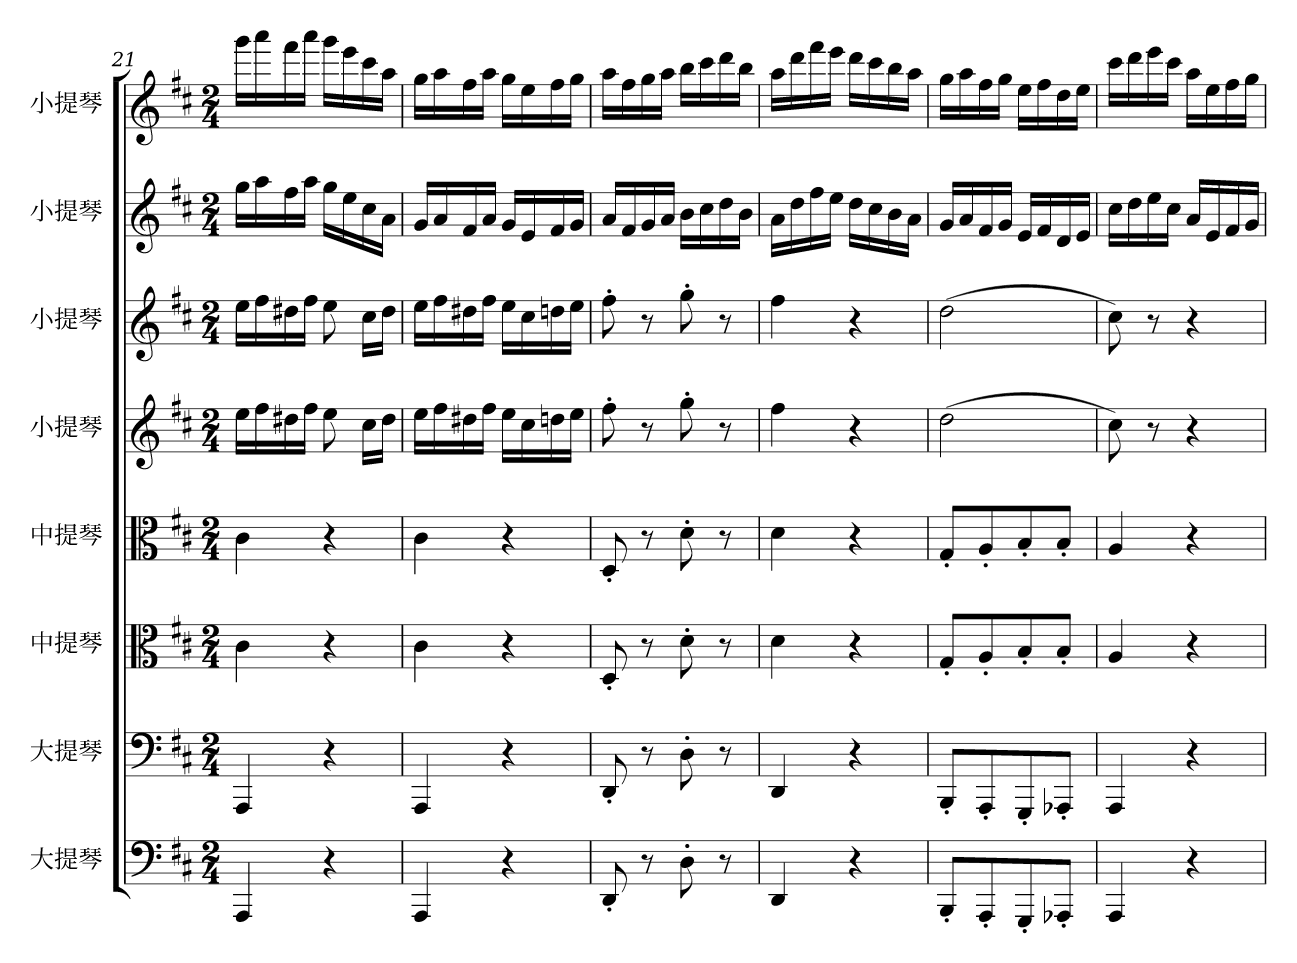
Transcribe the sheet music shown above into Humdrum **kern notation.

**kern	**kern	**kern	**kern	**kern	**kern	**kern	**kern
*part8	*part7	*part6	*part5	*part4	*part3	*part2	*part1
*staff8	*staff7	*staff6	*staff5	*staff4	*staff3	*staff2	*staff1
*I"大提琴	*I"大提琴	*I"中提琴	*I"中提琴	*I"小提琴	*I"小提琴	*I"小提琴	*I"小提琴
*clefF4	*clefF4	*clefC3	*clefC3	*clefG2	*clefG2	*clefG2	*clefG2
*k[f#c#]	*k[f#c#]	*k[f#c#]	*k[f#c#]	*k[f#c#]	*k[f#c#]	*k[f#c#]	*k[f#c#]
*M2/4	*M2/4	*M2/4	*M2/4	*M2/4	*M2/4	*M2/4	*M2/4
=21	=21	=21	=21	=21	=21	=21	=21
4AAA/	4AAA/	4c#\	4c#\	16ee\LL	16ee\LL	16gg\LL	16ggg\LL
.	.	.	.	16ff#\	16ff#\	16aa\	16aaa\
.	.	.	.	16dd#X\	16dd#X\	16ff#\	16fff#\
.	.	.	.	16ff#\JJ	16ff#\JJ	16aa\JJ	16aaa\JJ
4r	4r	4r	4r	8ee\	8ee\	16gg\LL	16ggg\LL
.	.	.	.	.	.	16ee\	16eee\
.	.	.	.	16cc#\LL	16cc#\LL	16cc#\	16ccc#\
.	.	.	.	16dd#\JJ	16dd#\JJ	16a\JJ	16aa\JJ
=22	=22	=22	=22	=22	=22	=22	=22
4AAA/	4AAA/	4c#\	4c#\	16ee\LL	16ee\LL	16g/LL	16gg\LL
.	.	.	.	16ff#\	16ff#\	16a/	16aa\
.	.	.	.	16dd#X\	16dd#X\	16f#/	16ff#\
.	.	.	.	16ff#\JJ	16ff#\JJ	16a/JJ	16aa\JJ
4r	4r	4r	4r	16ee\LL	16ee\LL	16g/LL	16gg\LL
.	.	.	.	16cc#\	16cc#\	16e/	16ee\
.	.	.	.	16ddn\	16ddn\	16f#/	16ff#\
.	.	.	.	16ee\JJ	16ee\JJ	16g/JJ	16gg\JJ
!!LO:LB:g=z
=23	=23	=23	=23	=23	=23	=23	=23
8DD'/	8DD'/	8D'/	8D'/	8ff#'\	8ff#'\	16a/LL	16aa\LL
.	.	.	.	.	.	16f#/	16ff#\
8r	8r	8r	8r	8r	8r	16g/	16gg\
.	.	.	.	.	.	16a/JJ	16aa\JJ
8D'\	8D'\	8d'\	8d'\	8gg'\	8gg'\	16b\LL	16bb\LL
.	.	.	.	.	.	16cc#\	16ccc#\
8r	8r	8r	8r	8r	8r	16dd\	16ddd\
.	.	.	.	.	.	16b\JJ	16bb\JJ
=24	=24	=24	=24	=24	=24	=24	=24
4DD/	4DD/	4d\	4d\	4ff#\	4ff#\	16a\LL	16aa\LL
.	.	.	.	.	.	16dd\	16ddd\
.	.	.	.	.	.	16ff#\	16fff#\
.	.	.	.	.	.	16ee\JJ	16eee\JJ
4r	4r	4r	4r	4r	4r	16dd\LL	16ddd\LL
.	.	.	.	.	.	16cc#\	16ccc#\
.	.	.	.	.	.	16b\	16bb\
.	.	.	.	.	.	16a\JJ	16aa\JJ
=25	=25	=25	=25	=25	=25	=25	=25
8BBB'/L	8BBB'/L	8G'/L	8G'/L	(>2dd\	(>2dd\	16g/LL	16gg\LL
.	.	.	.	.	.	16a/	16aa\
8AAA'/	8AAA'/	8A'/	8A'/	.	.	16f#/	16ff#\
.	.	.	.	.	.	16g/JJ	16gg\JJ
8GGG'/	8GGG'/	8B'/	8B'/	.	.	16e/LL	16ee\LL
.	.	.	.	.	.	16f#/	16ff#\
8AAA-X'/J	8AAA-X'/J	8B'/J	8B'/J	.	.	16d/	16dd\
.	.	.	.	.	.	16e/JJ	16ee\JJ
=26	=26	=26	=26	=26	=26	=26	=26
4AAA/	4AAA/	4A/	4A/	8cc#\)	8cc#\)	16cc#\LL	16ccc#\LL
.	.	.	.	.	.	16dd\	16ddd\
.	.	.	.	8r	8r	16ee\	16eee\
.	.	.	.	.	.	16cc#\JJ	16ccc#\JJ
4r	4r	4r	4r	4r	4r	16a/LL	16aa\LL
.	.	.	.	.	.	16e/	16ee\
.	.	.	.	.	.	16f#/	16ff#\
.	.	.	.	.	.	16g/JJ	16gg\JJ
=	=	=	=	=	=	=	=
*-	*-	*-	*-	*-	*-	*-	*-
